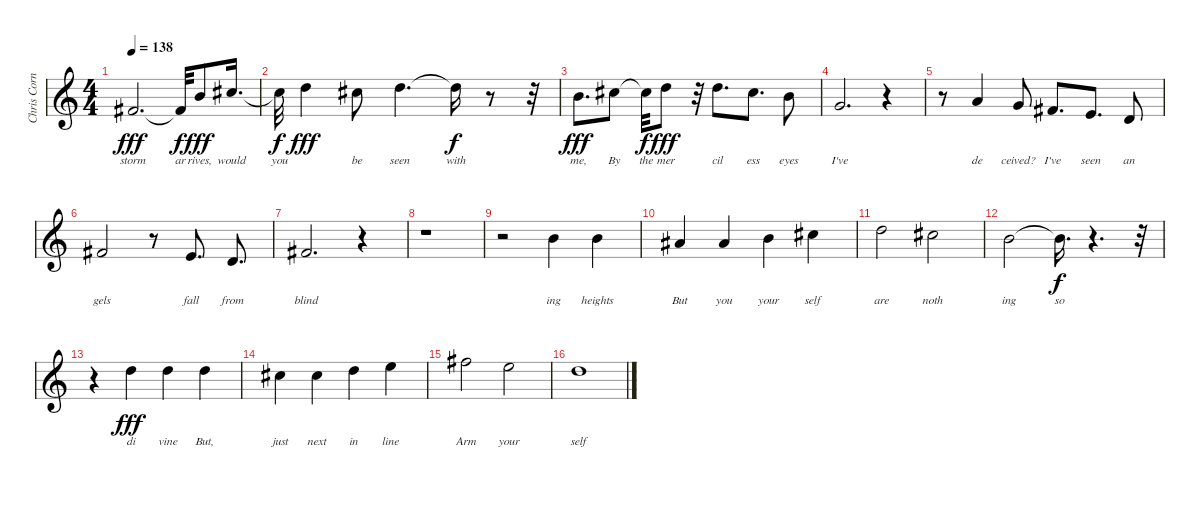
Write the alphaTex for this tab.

\track ("Chris Cornell (Vocals)" "Chris Corn") {instrument electricguitarjazz}
\staff {score}
\tuning (E4 B3 G3 D3 A2 E2) {hide}
\ts (4 4)
\tempo 138
\clef g2
\ks c
4.4.2{d lyrics (0 "storm") lyrics (1 "") lyrics (2 "") lyrics (3 "") lyrics (4 "") dy fff} 4.4{t}.32{lyrics (0 "ar") lyrics (1 "") lyrics (2 "") lyrics (3 "") lyrics (4 "") dy f} 0.2.8{lyrics (0 "rives,") lyrics (1 "") lyrics (2 "") lyrics (3 "") lyrics (4 "") dy fff} 2.2.16{d lyrics (0 "would") lyrics (1 "") lyrics (2 "") lyrics (3 "") lyrics (4 "")} |
2.2{t}.32{lyrics (0 "you") lyrics (1 "") lyrics (2 "") lyrics (3 "") lyrics (4 "") dy f} 3.2.4{lyrics (0 "") lyrics (1 "") lyrics (2 "") lyrics (3 "") lyrics (4 "") dy fff} 2.2.8{lyrics (0 "be") lyrics (1 "") lyrics (2 "") lyrics (3 "") lyrics (4 "")} 3.2.4{d lyrics (0 "seen") lyrics (1 "") lyrics (2 "") lyrics (3 "") lyrics (4 "")} 3.2{t}.16{lyrics (0 "with") lyrics (1 "") lyrics (2 "") lyrics (3 "") lyrics (4 "") dy f} r.8 r.32 |
0.2.8{d lyrics (0 "me,") lyrics (1 "") lyrics (2 "") lyrics (3 "") lyrics (4 "") dy fff} 2.2.8{lyrics (0 "By") lyrics (1 "") lyrics (2 "") lyrics (3 "") lyrics (4 "")} 2.2{t}.32{lyrics (0 "the") lyrics (1 "") lyrics (2 "") lyrics (3 "") lyrics (4 "") dy f} 3.2.8{lyrics (0 "mer") lyrics (1 "") lyrics (2 "") lyrics (3 "") lyrics (4 "") dy fff} r.32 3.2.8{d lyrics (0 "cil") lyrics (1 "") lyrics (2 "") lyrics (3 "") lyrics (4 "")} 2.2.8{d lyrics (0 "ess") lyrics (1 "") lyrics (2 "") lyrics (3 "") lyrics (4 "")} 0.2.8{lyrics (0 "eyes") lyrics (1 "") lyrics (2 "") lyrics (3 "") lyrics (4 "")} |
0.3.2{d lyrics (0 "I've") lyrics (1 "") lyrics (2 "") lyrics (3 "") lyrics (4 "")} r.4 |
r.8 2.3.4{lyrics (0 "de") lyrics (1 "") lyrics (2 "") lyrics (3 "") lyrics (4 "")} 0.3.8{lyrics (0 "ceived?") lyrics (1 "") lyrics (2 "") lyrics (3 "") lyrics (4 "")} 9.5.8{d lyrics (0 "I've") lyrics (1 "") lyrics (2 "") lyrics (3 "") lyrics (4 "")} 2.4.8{d lyrics (0 "seen") lyrics (1 "") lyrics (2 "") lyrics (3 "") lyrics (4 "")} 0.4.8{lyrics (0 "an") lyrics (1 "") lyrics (2 "") lyrics (3 "") lyrics (4 "")} |
4.4.2{lyrics (0 "gels") lyrics (1 "") lyrics (2 "") lyrics (3 "") lyrics (4 "")} r.8 2.4.8{d lyrics (0 "fall") lyrics (1 "") lyrics (2 "") lyrics (3 "") lyrics (4 "")} 0.4.8{d lyrics (0 "from") lyrics (1 "") lyrics (2 "") lyrics (3 "") lyrics (4 "")} |
4.4.2{d lyrics (0 "blind") lyrics (1 "") lyrics (2 "") lyrics (3 "") lyrics (4 "")} r.4 |
r.1 |
r.2 0.2.4{lyrics (0 "ing") lyrics (1 "") lyrics (2 "") lyrics (3 "") lyrics (4 "")} 0.2.4{lyrics (0 "heights") lyrics (1 "") lyrics (2 "") lyrics (3 "") lyrics (4 "")} |
3.3.4{lyrics (0 "But") lyrics (1 "") lyrics (2 "") lyrics (3 "") lyrics (4 "")} 3.3.4{lyrics (0 "you") lyrics (1 "") lyrics (2 "") lyrics (3 "") lyrics (4 "")} 0.2.4{lyrics (0 "your") lyrics (1 "") lyrics (2 "") lyrics (3 "") lyrics (4 "")} 2.2.4{lyrics (0 "self") lyrics (1 "") lyrics (2 "") lyrics (3 "") lyrics (4 "")} |
3.2.2{lyrics (0 "are") lyrics (1 "") lyrics (2 "") lyrics (3 "") lyrics (4 "")} 2.2.2{lyrics (0 "noth") lyrics (1 "") lyrics (2 "") lyrics (3 "") lyrics (4 "")} |
0.2.2{lyrics (0 "ing") lyrics (1 "") lyrics (2 "") lyrics (3 "") lyrics (4 "")} 0.2{t}.16{d lyrics (0 "so") lyrics (1 "") lyrics (2 "") lyrics (3 "") lyrics (4 "") dy f} r.4{d} r.32 |
r.4 3.2.4{lyrics (0 "di") lyrics (1 "") lyrics (2 "") lyrics (3 "") lyrics (4 "") dy fff} 3.2.4{lyrics (0 "vine") lyrics (1 "") lyrics (2 "") lyrics (3 "") lyrics (4 "")} 3.2.4{lyrics (0 "But,") lyrics (1 "") lyrics (2 "") lyrics (3 "") lyrics (4 "")} |
2.2.4{lyrics (0 "just") lyrics (1 "") lyrics (2 "") lyrics (3 "") lyrics (4 "")} 2.2.4{lyrics (0 "next") lyrics (1 "") lyrics (2 "") lyrics (3 "") lyrics (4 "")} 3.2.4{lyrics (0 "in") lyrics (1 "") lyrics (2 "") lyrics (3 "") lyrics (4 "")} 0.1.4{lyrics (0 "line") lyrics (1 "") lyrics (2 "") lyrics (3 "") lyrics (4 "")} |
2.1.2{lyrics (0 "Arm") lyrics (1 "") lyrics (2 "") lyrics (3 "") lyrics (4 "")} 0.1.2{lyrics (0 "your") lyrics (1 "") lyrics (2 "") lyrics (3 "") lyrics (4 "")} |
3.2.1{lyrics (0 "self") lyrics (1 "") lyrics (2 "") lyrics (3 "") lyrics (4 "")}
